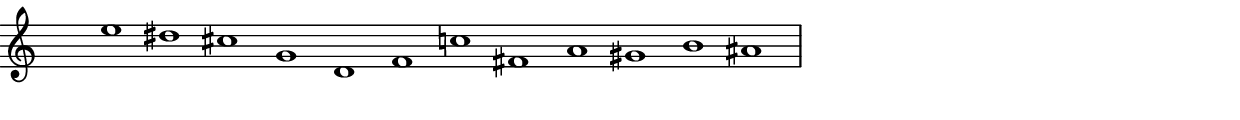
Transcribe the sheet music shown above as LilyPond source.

%
% $Id: schoenberg-op25-row-I.ly 79 2009-07-10 10:51:47Z nicb $
%

\version "2.10.33"

\include "_setup.ly"

\score {
	\relative c' {
	  \override Score.MetronomeMark #'transparent = ##t
    \override Score.TimeSignature #'transparent = ##t
		\set Staff.midiInstrument = "acoustic grand"
		\key c \major
		\clef treble
	  \time 12/1
	  \tempo 1 = 120
	  e'1 dis1 cis1 g1 d1 f1 c'1 fis,1 a1 gis1 b1 ais1
	}
  \midi{}
  \layout{}
}
